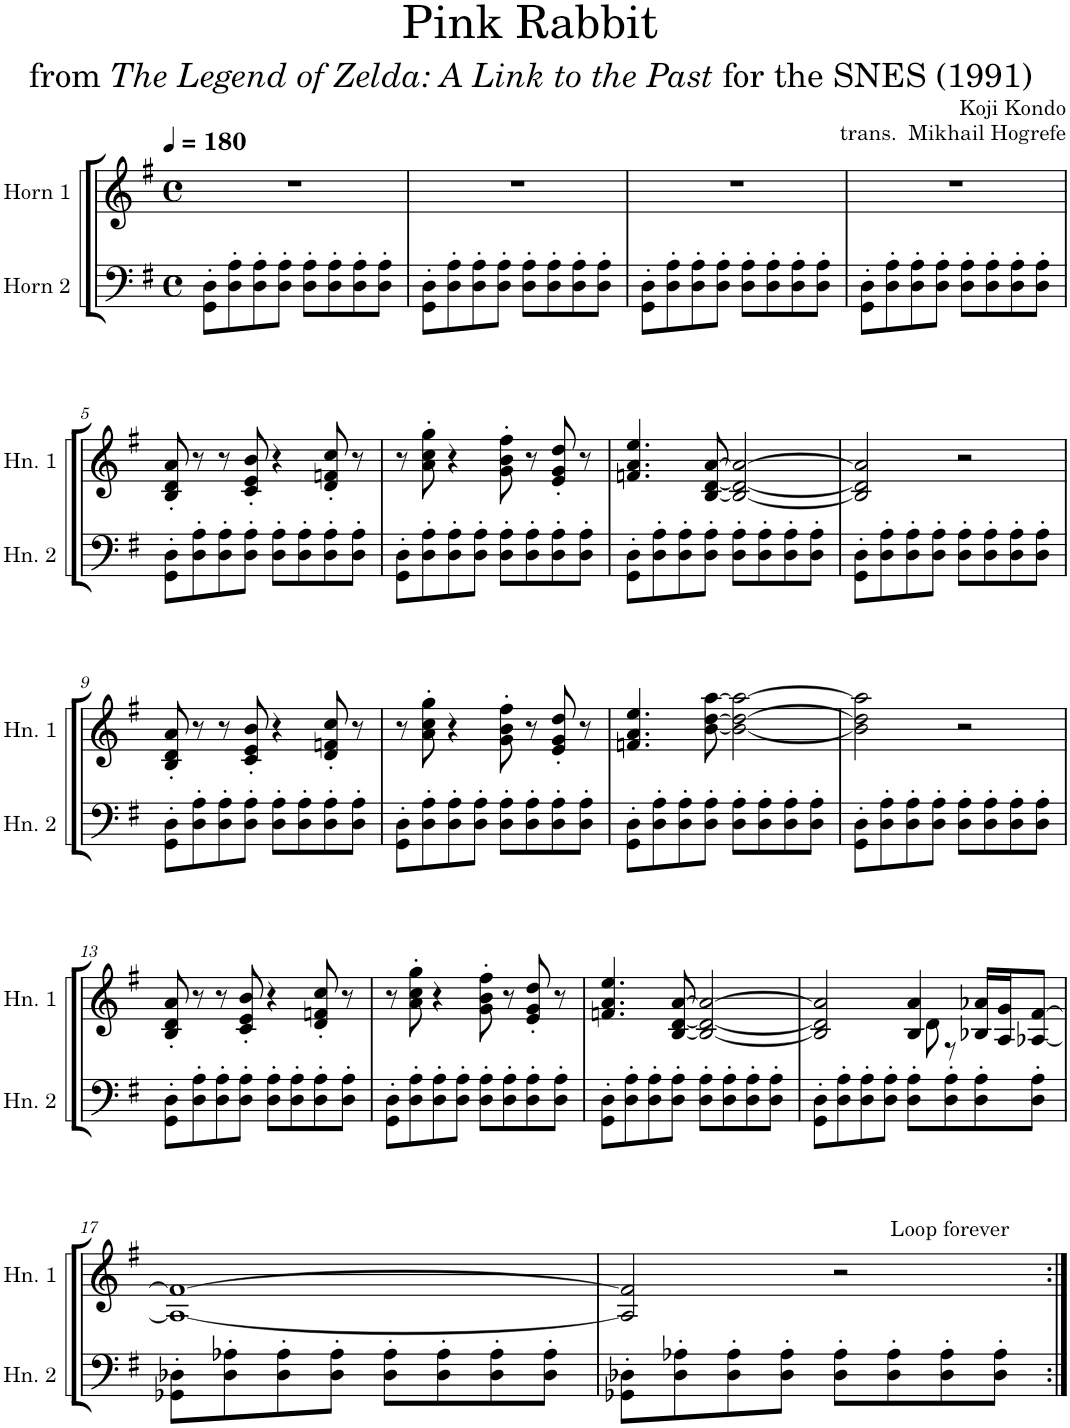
**kern	**kern
*part2	*part1
*staff2	*staff1
*I"Horn 2	*I"Horn 1
*I'Hn. 2	*I'Hn. 1
*clefF4	*clefG2
*Trd4c7	*Trd4c7
*k[f#]	*k[f#]
*M4/4	*M4/4
*met(c)	*met(c)
*MM180	*MM180
=1	=1
8GG\' 8D\'L	1r
8D\' 8A\'	.
8D\' 8A\'	.
8D\' 8A\'J	.
8D\' 8A\'L	.
8D\' 8A\'	.
8D\' 8A\'	.
8D\' 8A\'J	.
=2	=2
8GG\' 8D\'L	1r
8D\' 8A\'	.
8D\' 8A\'	.
8D\' 8A\'J	.
8D\' 8A\'L	.
8D\' 8A\'	.
8D\' 8A\'	.
8D\' 8A\'J	.
=3	=3
8GG\' 8D\'L	1r
8D\' 8A\'	.
8D\' 8A\'	.
8D\' 8A\'J	.
8D\' 8A\'L	.
8D\' 8A\'	.
8D\' 8A\'	.
8D\' 8A\'J	.
=4	=4
8GG\' 8D\'L	1r
8D\' 8A\'	.
8D\' 8A\'	.
8D\' 8A\'J	.
8D\' 8A\'L	.
8D\' 8A\'	.
8D\' 8A\'	.
8D\' 8A\'J	.
!!LO:LB:g=z
=5	=5
8GG\' 8D\'L	8B/' 8d/' 8a/'
8D\' 8A\'	8r
8D\' 8A\'	8r
8D\' 8A\'J	8c/' 8e/' 8b/'
8D\' 8A\'L	4r
8D\' 8A\'	.
8D\' 8A\'	8d/' 8fn/' 8cc/'
8D\' 8A\'J	8r
=6	=6
8GG\' 8D\'L	8r
8D\' 8A\'	8a\' 8cc\' 8gg\'
8D\' 8A\'	4r
8D\' 8A\'J	.
8D\' 8A\'L	8g\' 8b\' 8ff#\'
8D\' 8A\'	8r
8D\' 8A\'	8e/' 8g/' 8dd/'
8D\' 8A\'J	8r
=7	=7
8GG\' 8D\'L	4.fn/ 4.a/ 4.ee/
8D\' 8A\'	.
8D\' 8A\'	.
8D\' 8A\'J	[8B/ [8d/ [8a/
8D\' 8A\'L	2B/_ 2d/_ 2a/_
8D\' 8A\'	.
8D\' 8A\'	.
8D\' 8A\'J	.
=8	=8
8GG\' 8D\'L	2B/] 2d/] 2a/]
8D\' 8A\'	.
8D\' 8A\'	.
8D\' 8A\'J	.
8D\' 8A\'L	2r
8D\' 8A\'	.
8D\' 8A\'	.
8D\' 8A\'J	.
!!LO:LB:g=z
=9	=9
8GG\' 8D\'L	8B/' 8d/' 8a/'
8D\' 8A\'	8r
8D\' 8A\'	8r
8D\' 8A\'J	8c/' 8e/' 8b/'
8D\' 8A\'L	4r
8D\' 8A\'	.
8D\' 8A\'	8d/' 8fn/' 8cc/'
8D\' 8A\'J	8r
=10	=10
8GG\' 8D\'L	8r
8D\' 8A\'	8a\' 8cc\' 8gg\'
8D\' 8A\'	4r
8D\' 8A\'J	.
8D\' 8A\'L	8g\' 8b\' 8ff#\'
8D\' 8A\'	8r
8D\' 8A\'	8e/' 8g/' 8dd/'
8D\' 8A\'J	8r
=11	=11
8GG\' 8D\'L	4.fn/ 4.a/ 4.ee/
8D\' 8A\'	.
8D\' 8A\'	.
8D\' 8A\'J	[8b\ [8dd\ [8aa\
8D\' 8A\'L	2b\_ 2dd\_ 2aa\_
8D\' 8A\'	.
8D\' 8A\'	.
8D\' 8A\'J	.
=12	=12
8GG\' 8D\'L	2b\] 2dd\] 2aa\]
8D\' 8A\'	.
8D\' 8A\'	.
8D\' 8A\'J	.
8D\' 8A\'L	2r
8D\' 8A\'	.
8D\' 8A\'	.
8D\' 8A\'J	.
!!LO:LB:g=z
=13	=13
8GG\' 8D\'L	8B/' 8d/' 8a/'
8D\' 8A\'	8r
8D\' 8A\'	8r
8D\' 8A\'J	8c/' 8e/' 8b/'
8D\' 8A\'L	4r
8D\' 8A\'	.
8D\' 8A\'	8d/' 8fn/' 8cc/'
8D\' 8A\'J	8r
=14	=14
8GG\' 8D\'L	8r
8D\' 8A\'	8a\' 8cc\' 8gg\'
8D\' 8A\'	4r
8D\' 8A\'J	.
8D\' 8A\'L	8g\' 8b\' 8ff#\'
8D\' 8A\'	8r
8D\' 8A\'	8e/' 8g/' 8dd/'
8D\' 8A\'J	8r
=15	=15
8GG\' 8D\'L	4.fn/ 4.a/ 4.ee/
8D\' 8A\'	.
8D\' 8A\'	.
8D\' 8A\'J	[8B/ [8d/ [8a/
8D\' 8A\'L	2B/_ 2d/_ 2a/_
8D\' 8A\'	.
8D\' 8A\'	.
8D\' 8A\'J	.
=16	=16
*	*^
8GG\' 8D\'L	2B/] 2d/] 2a/]	2ryy
8D\' 8A\'	.	.
8D\' 8A\'	.	.
8D\' 8A\'J	.	.
8D\' 8A\'L	4B/ 4a/	8d\
8D\' 8A\'	.	8r
8D\' 8A\'	16B-X/ 16a-X/LL	4ryy
.	16A/ 16g/J	.
8D\' 8A\'J	[8A-X/ [8f#/J	.
*	*v	*v
!!LO:LB:g=z
=17	=17
8GG-X\' 8D-X\'L	1A-_ 1f#_
8D-\' 8A-X\'	.
8D-\' 8A-\'	.
8D-\' 8A-\'J	.
8D-\' 8A-\'L	.
8D-\' 8A-\'	.
8D-\' 8A-\'	.
8D-\' 8A-\'J	.
=18	=18
*	*^
8GG-X\' 8D-X\'L	2A-/] 2f#/]	2ryy
8D-\' 8A-X\'	.	.
8D-\' 8A-\'	.	.
8D-\' 8A-\'J	.	.
8D-\' 8A-\'L	2r	8ryy
!	!	!LO:TX:a:t=Loop forever
8D-\' 8A-\'	.	4.ryy
8D-\' 8A-\'	.	.
8D-\' 8A-\'J	.	.
*	*v	*v
=:|!	=:|!
*-	*-
